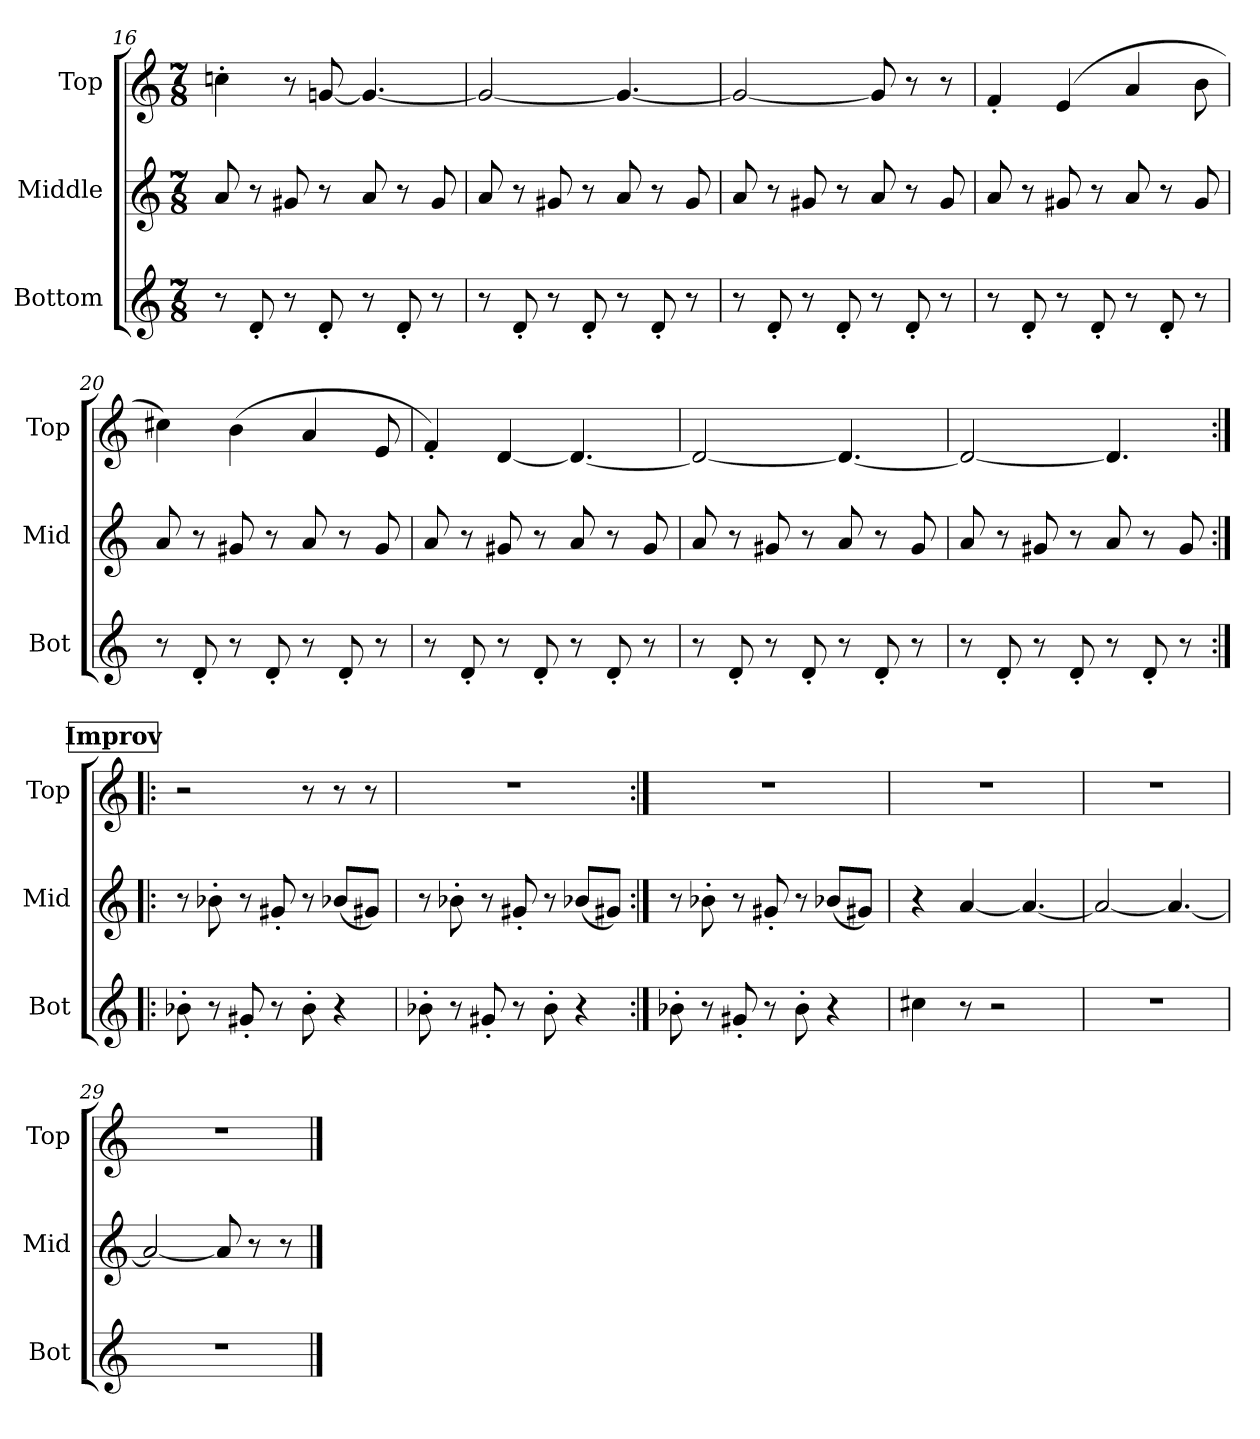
**kern	**kern	**kern
*part3	*part2	*part1
*staff3	*staff2	*staff1
*I"Bottom	*I"Middle	*I"Top
*I'Bot	*I'Mid	*I'Top
!!LO:LB:g=z
*clefG2	*clefG2	*clefG2
*k[]	*k[]	*k[]
*M7/8	*M7/8	*M7/8
=16	=16	=16
8r	8a/	4ccn'\
8d'/	8r	.
8r	8g#X/	8r
8d'/	8r	[8gn/
8r	8a/	4.g/_
8d'/	8r	.
8r	8g#/	.
=17	=17	=17
8r	8a/	2g/_
8d'/	8r	.
8r	8g#X/	.
8d'/	8r	.
8r	8a/	4.g/_
8d'/	8r	.
8r	8g#/	.
=18	=18	=18
8r	8a/	2g/_
8d'/	8r	.
8r	8g#X/	.
8d'/	8r	.
8r	8a/	8g/]
8d'/	8r	8r
8r	8g#/	8r
!!LO:LB:g=z
=19	=19	=19
8r	8a/	4f'/
8d'/	8r	.
8r	8g#X/	(4e/
8d'/	8r	.
8r	8a/	4a/
8d'/	8r	.
8r	8g#/	8b\
=20	=20	=20
8r	8a/	4cc#X\)
8d'/	8r	.
8r	8g#X/	(4b\
8d'/	8r	.
8r	8a/	4a/
8d'/	8r	.
8r	8g#/	8e/
=21	=21	=21
8r	8a/	4f'/)
8d'/	8r	.
8r	8g#X/	[4d/
8d'/	8r	.
8r	8a/	4.d/_
8d'/	8r	.
8r	8g#/	.
!!LO:PB:g=z
=22	=22	=22
8r	8a/	2d/_
8d'/	8r	.
8r	8g#X/	.
8d'/	8r	.
8r	8a/	4.d/_
8d'/	8r	.
8r	8g#/	.
=23	=23	=23
8r	8a/	2d/_
8d'/	8r	.
8r	8g#X/	.
8d'/	8r	.
8r	8a/	4.d/]
8d'/	8r	.
8r	8g#/	.
!!LO:REH:place=s1:a:B:fs=14:t=Improv
=24:|!|:	=24:|!|:	=24:|!|:
8b-X'\	8r	2r
8r	8b-X'\	.
8g#X'/	8r	.
8r	8g#X'/	.
8b-'\	8r	8r
4r	(8b-X/L	8r
.	8g#X/J)	8r
!!LO:LB:g=z
=25	=25	=25
8b-X'\	8r	2..r
8r	8b-X'\	.
8g#X'/	8r	.
8r	8g#X'/	.
8b-'\	8r	.
4r	(8b-X/L	.
.	8g#X/J)	.
=26:|!	=26:|!	=26:|!
8b-X'\	8r	2..r
8r	8b-X'\	.
8g#X'/	8r	.
8r	8g#X'/	.
8b-'\	8r	.
4r	(8b-X/L	.
.	8g#X/J)	.
=27	=27	=27
4cc#X\	4r	2..r
8r	[4a/	.
2r	.	.
.	4.a/_	.
=28	=28	=28
2..r	2a/_	2..r
.	4.a/_	.
=29	=29	=29
2..r	2a/_	2..r
.	8a/]	.
.	8r	.
.	8r	.
==	==	==
*-	*-	*-
